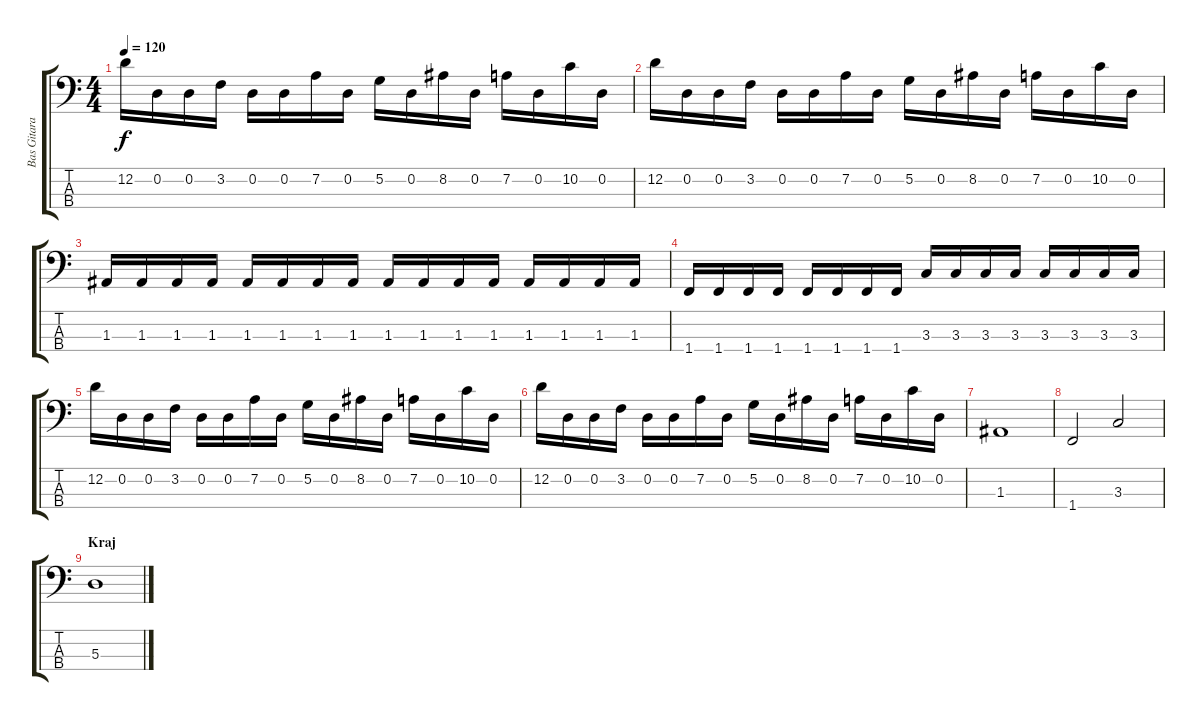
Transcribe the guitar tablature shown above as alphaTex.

\track ("Bas Gitara" "Bas Gitara") {instrument electricbassfinger}
\staff {score tabs}
\tuning (G2 D2 A1 E1) {hide}
\ts (4 4)
\tempo 120
\clef f4
\ks c
12.2.16{dy f} 0.2.16 0.2.16 3.2.16 0.2.16 0.2.16 7.2.16 0.2.16 5.2.16 0.2.16 8.2.16 0.2.16 7.2.16 0.2.16 10.2.16 0.2.16 |
12.2.16 0.2.16 0.2.16 3.2.16 0.2.16 0.2.16 7.2.16 0.2.16 5.2.16 0.2.16 8.2.16 0.2.16 7.2.16 0.2.16 10.2.16 0.2.16 |
1.3.16 1.3.16 1.3.16 1.3.16 1.3.16 1.3.16 1.3.16 1.3.16 1.3.16 1.3.16 1.3.16 1.3.16 1.3.16 1.3.16 1.3.16 1.3.16 |
1.4.16 1.4.16 1.4.16 1.4.16 1.4.16 1.4.16 1.4.16 1.4.16 3.3.16 3.3.16 3.3.16 3.3.16 3.3.16 3.3.16 3.3.16 3.3.16 |
12.2.16 0.2.16 0.2.16 3.2.16 0.2.16 0.2.16 7.2.16 0.2.16 5.2.16 0.2.16 8.2.16 0.2.16 7.2.16 0.2.16 10.2.16 0.2.16 |
12.2.16 0.2.16 0.2.16 3.2.16 0.2.16 0.2.16 7.2.16 0.2.16 5.2.16 0.2.16 8.2.16 0.2.16 7.2.16 0.2.16 10.2.16 0.2.16 |
1.3.1 |
1.4.2 3.3.2 |
\section ("" "Kraj")
5.3.1
